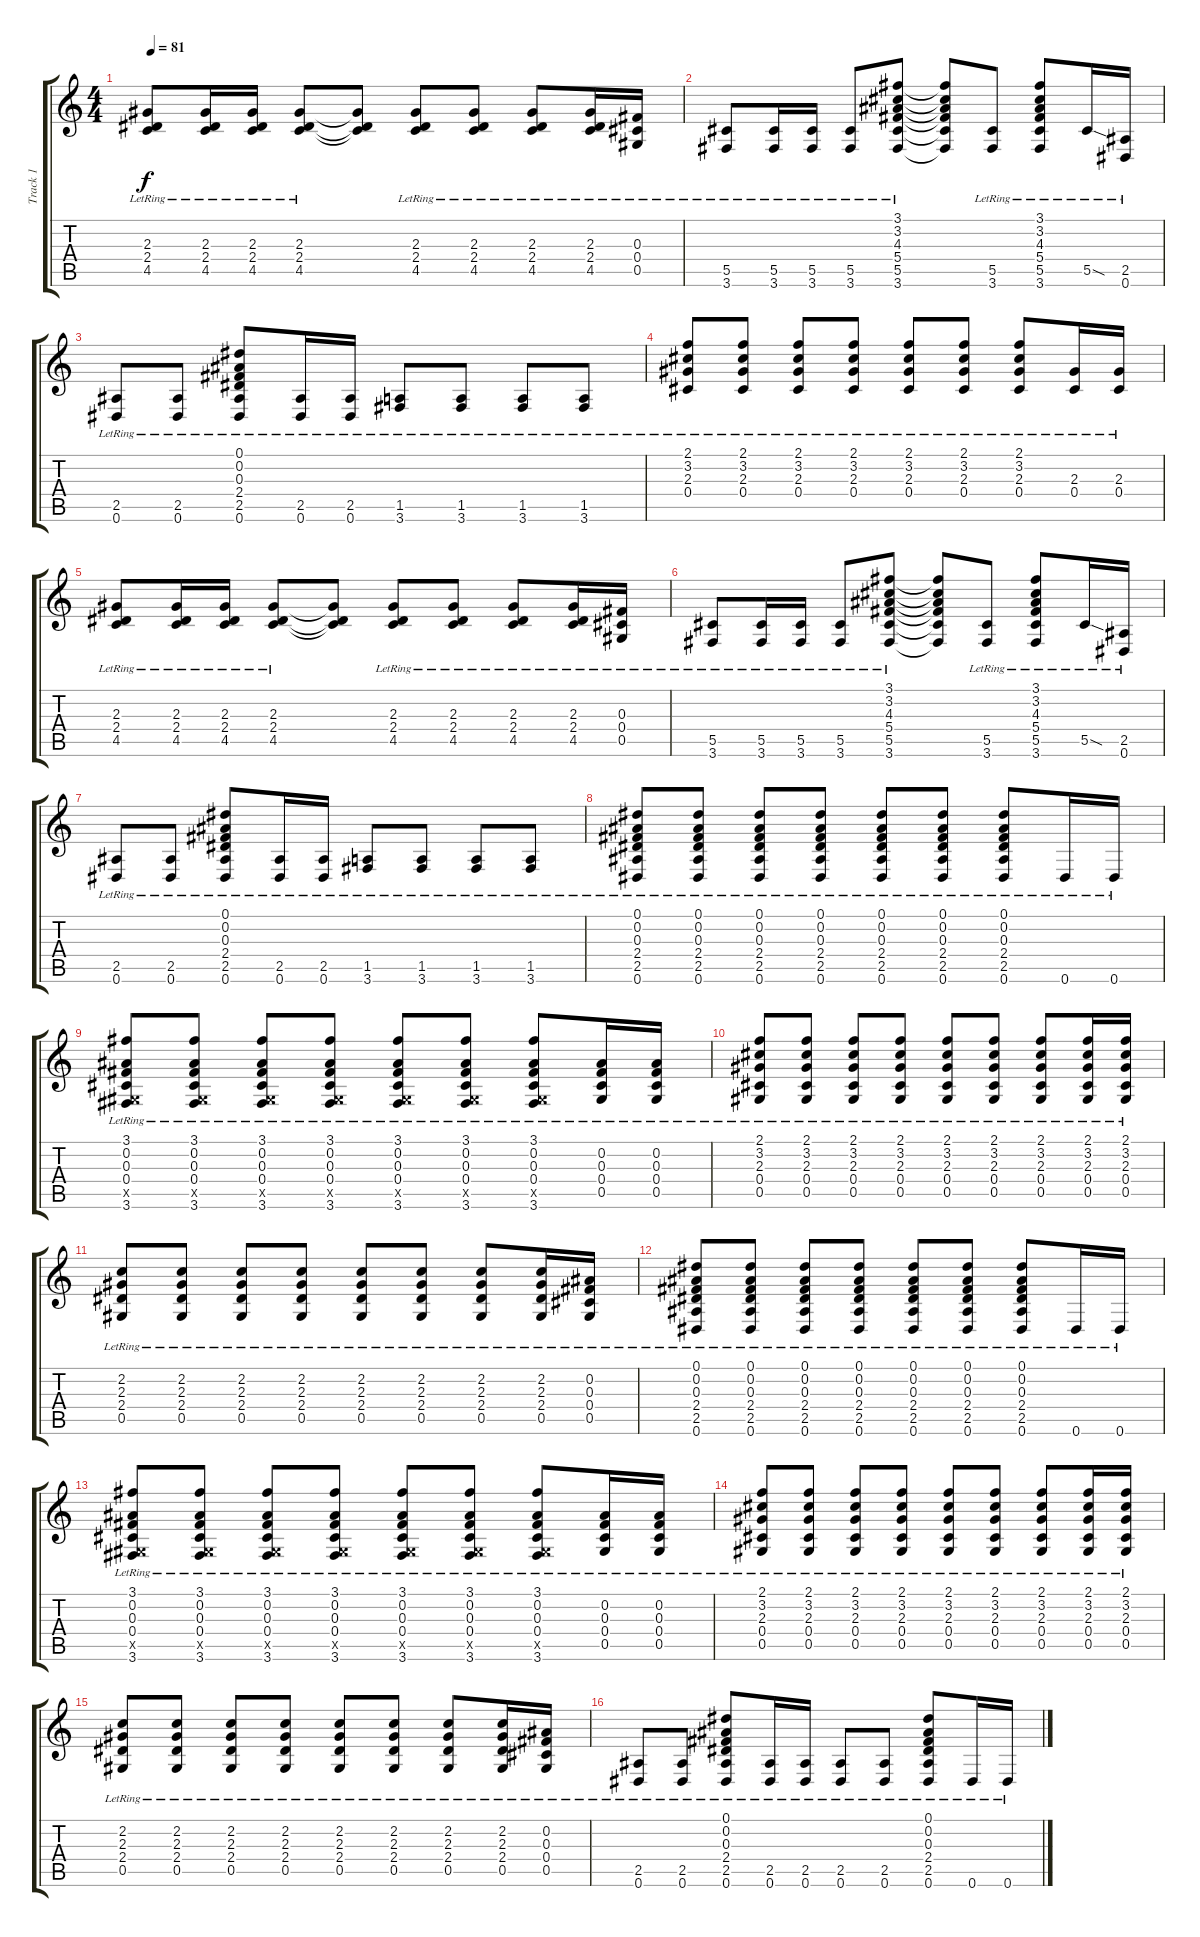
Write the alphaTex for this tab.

\track ("Track 1" "Track 1") {instrument acousticguitarsteel}
\staff {score tabs}
\tuning (Eb4 Bb3 Gb3 Db3 Ab2 Eb2) {hide}
\ts (4 4)
\tempo 81
\clef g2
\ks c
(2.3{lr} 2.4{lr} 4.5{lr}).8{dy f} (2.3{lr} 2.4{lr} 4.5{lr}).16 (2.3{lr} 2.4{lr} 4.5{lr}).16 (2.3{lr} 2.4{lr} 4.5{lr}).8 (2.3{t} 2.4{t} 4.5{t}).8 (2.3{lr} 2.4{lr} 4.5{lr}).8 (2.3{lr} 2.4{lr} 4.5{lr}).8 (2.3{lr} 2.4{lr} 4.5{lr}).8 (2.3{lr} 2.4{lr} 4.5{lr}).16 (0.3{lr} 0.4{lr} 0.5{lr}).16 |
(5.5{lr} 3.6{lr}).8 (5.5{lr} 3.6{lr}).16 (5.5{lr} 3.6{lr}).16 (5.5{lr} 3.6{lr}).8 (3.1{lr} 3.2{lr} 4.3{lr} 5.4{lr} 5.5{lr} 3.6{lr}).8 (3.1{t} 3.2{t} 4.3{t} 5.4{t} 5.5{t} 3.6{t}).8 (5.5{lr} 3.6{lr}).8 (3.1{lr} 3.2{lr} 4.3{lr} 5.4{lr} 5.5{lr} 3.6{lr}).8 5.5{sod lr}.16 (2.5{lr} 0.6{lr}).16 |
(2.5{lr} 0.6{lr}).8 (2.5{lr} 0.6{lr}).8 (0.1{lr} 0.2{lr} 0.3{lr} 2.4{lr} 2.5{lr} 0.6{lr}).8 (2.5{lr} 0.6{lr}).16 (2.5{lr} 0.6{lr}).16 (1.5{lr} 3.6{lr}).8 (1.5{lr} 3.6{lr}).8 (1.5{lr} 3.6{lr}).8 (1.5{lr} 3.6{lr}).8 |
(2.1{lr} 3.2{lr} 2.3{lr} 0.4{lr}).8 (2.1{lr} 3.2{lr} 2.3{lr} 0.4{lr}).8 (2.1{lr} 3.2{lr} 2.3{lr} 0.4{lr}).8 (2.1{lr} 3.2{lr} 2.3{lr} 0.4{lr}).8 (2.1{lr} 3.2{lr} 2.3{lr} 0.4{lr}).8 (2.1{lr} 3.2{lr} 2.3{lr} 0.4{lr}).8 (2.1{lr} 3.2{lr} 2.3{lr} 0.4{lr}).8 (2.3{lr} 0.4{lr}).16 (2.3{lr} 0.4{lr}).16 |
(2.3{lr} 2.4{lr} 4.5{lr}).8 (2.3{lr} 2.4{lr} 4.5{lr}).16 (2.3{lr} 2.4{lr} 4.5{lr}).16 (2.3{lr} 2.4{lr} 4.5{lr}).8 (2.3{t} 2.4{t} 4.5{t}).8 (2.3{lr} 2.4{lr} 4.5{lr}).8 (2.3{lr} 2.4{lr} 4.5{lr}).8 (2.3{lr} 2.4{lr} 4.5{lr}).8 (2.3{lr} 2.4{lr} 4.5{lr}).16 (0.3{lr} 0.4{lr} 0.5{lr}).16 |
(5.5{lr} 3.6{lr}).8 (5.5{lr} 3.6{lr}).16 (5.5{lr} 3.6{lr}).16 (5.5{lr} 3.6{lr}).8 (3.1{lr} 3.2{lr} 4.3{lr} 5.4{lr} 5.5{lr} 3.6{lr}).8 (3.1{t} 3.2{t} 4.3{t} 5.4{t} 5.5{t} 3.6{t}).8 (5.5{lr} 3.6{lr}).8 (3.1{lr} 3.2{lr} 4.3{lr} 5.4{lr} 5.5{lr} 3.6{lr}).8 5.5{sod lr}.16 (2.5{lr} 0.6{lr}).16 |
(2.5{lr} 0.6{lr}).8 (2.5{lr} 0.6{lr}).8 (0.1{lr} 0.2{lr} 0.3{lr} 2.4{lr} 2.5{lr} 0.6{lr}).8 (2.5{lr} 0.6{lr}).16 (2.5{lr} 0.6{lr}).16 (1.5{lr} 3.6{lr}).8 (1.5{lr} 3.6{lr}).8 (1.5{lr} 3.6{lr}).8 (1.5{lr} 3.6{lr}).8 |
(0.1{lr} 0.2{lr} 0.3{lr} 2.4{lr} 2.5{lr} 0.6{lr}).8 (0.1{lr} 0.2{lr} 0.3{lr} 2.4{lr} 2.5{lr} 0.6{lr}).8 (0.1{lr} 0.2{lr} 0.3{lr} 2.4{lr} 2.5{lr} 0.6{lr}).8 (0.1{lr} 0.2{lr} 0.3{lr} 2.4{lr} 2.5{lr} 0.6{lr}).8 (0.1{lr} 0.2{lr} 0.3{lr} 2.4{lr} 2.5{lr} 0.6{lr}).8 (0.1{lr} 0.2{lr} 0.3{lr} 2.4{lr} 2.5{lr} 0.6{lr}).8 (0.1{lr} 0.2{lr} 0.3{lr} 2.4{lr} 2.5{lr} 0.6{lr}).8 0.6{lr}.16 0.6{lr}.16 |
(3.1{lr} 0.2{lr} 0.3{lr} 0.4{lr} 0.5{x} 3.6{lr}).8 (3.1{lr} 0.2{lr} 0.3{lr} 0.4{lr} 0.5{x} 3.6{lr}).8 (3.1{lr} 0.2{lr} 0.3{lr} 0.4{lr} 0.5{x} 3.6{lr}).8 (3.1{lr} 0.2{lr} 0.3{lr} 0.4{lr} 0.5{x} 3.6{lr}).8 (3.1{lr} 0.2{lr} 0.3{lr} 0.4{lr} 0.5{x} 3.6{lr}).8 (3.1{lr} 0.2{lr} 0.3{lr} 0.4{lr} 0.5{x} 3.6{lr}).8 (3.1{lr} 0.2{lr} 0.3{lr} 0.4{lr} 0.5{x} 3.6{lr}).8 (0.2{lr} 0.3{lr} 0.4{lr} 0.5{lr}).16 (0.2{lr} 0.3{lr} 0.4{lr} 0.5{lr}).16 |
(2.1{lr} 3.2{lr} 2.3{lr} 0.4{lr} 0.5{lr}).8 (2.1{lr} 3.2{lr} 2.3{lr} 0.4{lr} 0.5{lr}).8 (2.1{lr} 3.2{lr} 2.3{lr} 0.4{lr} 0.5{lr}).8 (2.1{lr} 3.2{lr} 2.3{lr} 0.4{lr} 0.5{lr}).8 (2.1{lr} 3.2{lr} 2.3{lr} 0.4{lr} 0.5{lr}).8 (2.1{lr} 3.2{lr} 2.3{lr} 0.4{lr} 0.5{lr}).8 (2.1{lr} 3.2{lr} 2.3{lr} 0.4{lr} 0.5{lr}).8 (2.1{lr} 3.2{lr} 2.3{lr} 0.4{lr} 0.5{lr}).16 (2.1{lr} 3.2{lr} 2.3{lr} 0.4{lr} 0.5{lr}).16 |
(2.2{lr} 2.3{lr} 2.4{lr} 0.5{lr}).8 (2.2{lr} 2.3{lr} 2.4{lr} 0.5{lr}).8 (2.2{lr} 2.3{lr} 2.4{lr} 0.5{lr}).8 (2.2{lr} 2.3{lr} 2.4{lr} 0.5{lr}).8 (2.2{lr} 2.3{lr} 2.4{lr} 0.5{lr}).8 (2.2{lr} 2.3{lr} 2.4{lr} 0.5{lr}).8 (2.2{lr} 2.3{lr} 2.4{lr} 0.5{lr}).8 (2.2{lr} 2.3{lr} 2.4{lr} 0.5{lr}).16 (0.2{lr} 0.3{lr} 0.4{lr} 0.5{lr}).16 |
(0.1{lr} 0.2{lr} 0.3{lr} 2.4{lr} 2.5{lr} 0.6{lr}).8 (0.1{lr} 0.2{lr} 0.3{lr} 2.4{lr} 2.5{lr} 0.6{lr}).8 (0.1{lr} 0.2{lr} 0.3{lr} 2.4{lr} 2.5{lr} 0.6{lr}).8 (0.1{lr} 0.2{lr} 0.3{lr} 2.4{lr} 2.5{lr} 0.6{lr}).8 (0.1{lr} 0.2{lr} 0.3{lr} 2.4{lr} 2.5{lr} 0.6{lr}).8 (0.1{lr} 0.2{lr} 0.3{lr} 2.4{lr} 2.5{lr} 0.6{lr}).8 (0.1{lr} 0.2{lr} 0.3{lr} 2.4{lr} 2.5{lr} 0.6{lr}).8 0.6{lr}.16 0.6{lr}.16 |
(3.1{lr} 0.2{lr} 0.3{lr} 0.4{lr} 0.5{x} 3.6{lr}).8 (3.1{lr} 0.2{lr} 0.3{lr} 0.4{lr} 0.5{x} 3.6{lr}).8 (3.1{lr} 0.2{lr} 0.3{lr} 0.4{lr} 0.5{x} 3.6{lr}).8 (3.1{lr} 0.2{lr} 0.3{lr} 0.4{lr} 0.5{x} 3.6{lr}).8 (3.1{lr} 0.2{lr} 0.3{lr} 0.4{lr} 0.5{x} 3.6{lr}).8 (3.1{lr} 0.2{lr} 0.3{lr} 0.4{lr} 0.5{x} 3.6{lr}).8 (3.1{lr} 0.2{lr} 0.3{lr} 0.4{lr} 0.5{x} 3.6{lr}).8 (0.2{lr} 0.3{lr} 0.4{lr} 0.5{lr}).16 (0.2{lr} 0.3{lr} 0.4{lr} 0.5{lr}).16 |
(2.1{lr} 3.2{lr} 2.3{lr} 0.4{lr} 0.5{lr}).8 (2.1{lr} 3.2{lr} 2.3{lr} 0.4{lr} 0.5{lr}).8 (2.1{lr} 3.2{lr} 2.3{lr} 0.4{lr} 0.5{lr}).8 (2.1{lr} 3.2{lr} 2.3{lr} 0.4{lr} 0.5{lr}).8 (2.1{lr} 3.2{lr} 2.3{lr} 0.4{lr} 0.5{lr}).8 (2.1{lr} 3.2{lr} 2.3{lr} 0.4{lr} 0.5{lr}).8 (2.1{lr} 3.2{lr} 2.3{lr} 0.4{lr} 0.5{lr}).8 (2.1{lr} 3.2{lr} 2.3{lr} 0.4{lr} 0.5{lr}).16 (2.1{lr} 3.2{lr} 2.3{lr} 0.4{lr} 0.5{lr}).16 |
(2.2{lr} 2.3{lr} 2.4{lr} 0.5{lr}).8 (2.2{lr} 2.3{lr} 2.4{lr} 0.5{lr}).8 (2.2{lr} 2.3{lr} 2.4{lr} 0.5{lr}).8 (2.2{lr} 2.3{lr} 2.4{lr} 0.5{lr}).8 (2.2{lr} 2.3{lr} 2.4{lr} 0.5{lr}).8 (2.2{lr} 2.3{lr} 2.4{lr} 0.5{lr}).8 (2.2{lr} 2.3{lr} 2.4{lr} 0.5{lr}).8 (2.2{lr} 2.3{lr} 2.4{lr} 0.5{lr}).16 (0.2{lr} 0.3{lr} 0.4{lr} 0.5{lr}).16 |
(2.5{lr} 0.6{lr}).8 (2.5{lr} 0.6{lr}).8 (0.1{lr} 0.2{lr} 0.3{lr} 2.4{lr} 2.5{lr} 0.6{lr}).8 (2.5{lr} 0.6{lr}).16 (2.5{lr} 0.6{lr}).16 (2.5{lr} 0.6{lr}).8 (2.5{lr} 0.6{lr}).8 (0.1{lr} 0.2{lr} 0.3{lr} 2.4{lr} 2.5{lr} 0.6{lr}).8 0.6{lr}.16 0.6{lr}.16
